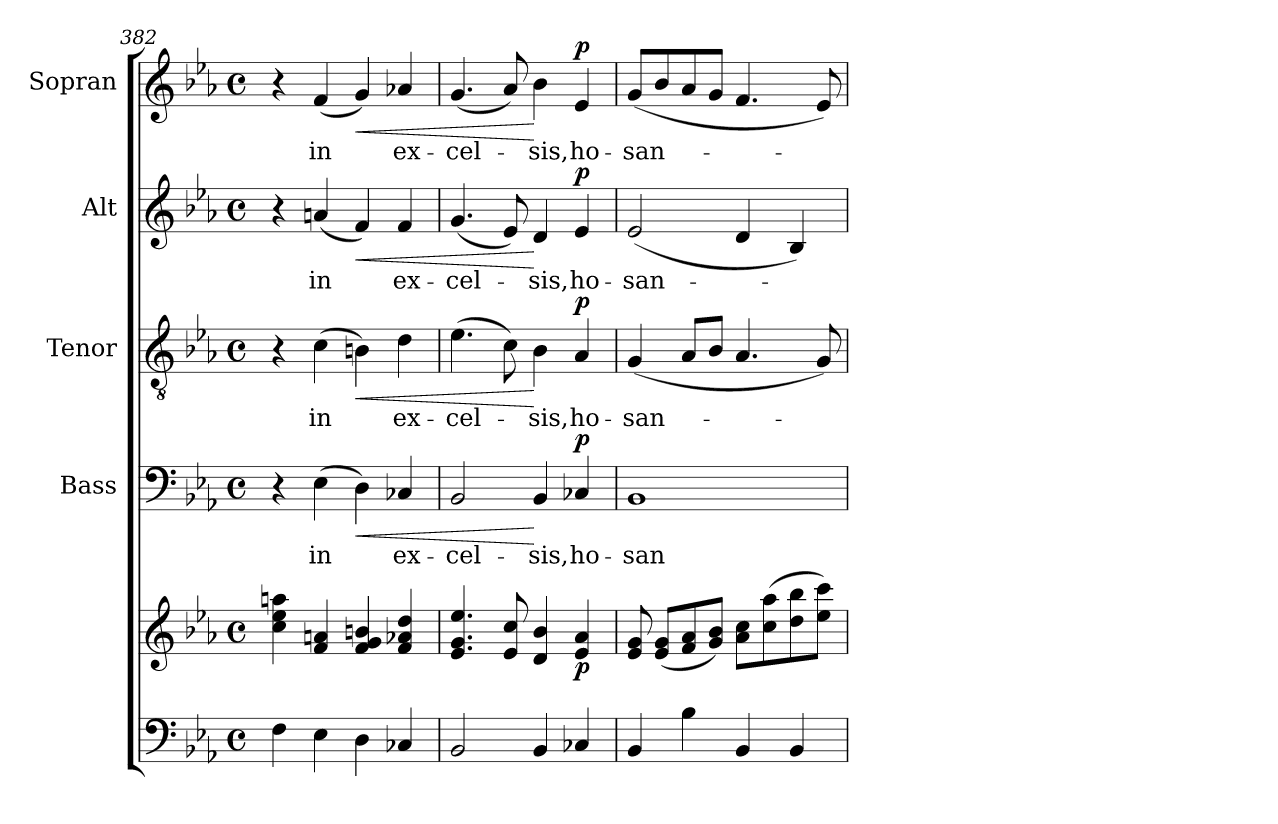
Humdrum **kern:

**kern	**kern	**dynam	**kern	**text	**dynam	**kern	**text	**dynam	**kern	**text	**dynam	**kern	**text	**dynam
*part5	*part5	*part5	*part4	*part4	*part4	*part3	*part3	*part3	*part2	*part2	*part2	*part1	*part1	*part1
*staff6	*staff5	*staff5/6	*staff4	*staff4	*staff4	*staff3	*staff3	*staff3	*staff2	*staff2	*staff2	*staff1	*staff1	*staff1
*	*	*	*I"Bass	*	*	*I"Tenor	*	*	*I"Alt	*	*	*I"Sopran	*	*
*	*	*	*I'B.	*	*	*I'T.	*	*	*I'A.	*	*	*I'S.	*	*
!!LO:LB:g=z
*clefF4	*clefG2	*	*clefF4	*	*	*clefGv2	*	*	*clefG2	*	*	*clefG2	*	*
*k[b-e-a-]	*k[b-e-a-]	*	*k[b-e-a-]	*	*	*k[b-e-a-]	*	*	*k[b-e-a-]	*	*	*k[b-e-a-]	*	*
*E-:	*E-:	*	*E-:	*	*	*E-:	*	*	*E-:	*	*	*E-:	*	*
*M4/4	*M4/4	*	*M4/4	*	*	*M4/4	*	*	*M4/4	*	*	*M4/4	*	*
*met(c)	*met(c)	*	*met(c)	*	*	*met(c)	*	*	*met(c)	*	*	*met(c)	*	*
=382	=382	=382	=382	=382	=382	=382	=382	=382	=382	=382	=382	=382	=382	=382
4F\	4cc\ 4ee-\ 4aan\	.	4r	.	.	4r	.	.	4r	.	.	4r	.	.
!	!	!	!	!LO:LY:b	!	!	!LO:LY:b	!	!	!LO:LY:b	!	!	!LO:LY:b	!
4E-\	4f/ 4an/	.	(>4E-\	in	.	(>4c\	in	.	(<4an/	in	.	(<4f/	in	.
!	!	!	!	!	!LO:HP:b	!	!	!LO:HP:b	!	!	!LO:HP:b	!	!	!LO:HP:b
4D\	4f/ 4g/ 4bn/	.	4D\)	.	<	4Bn\)	.	<	4f/)	.	<	4g/)	.	<
!	!	!	!	!LO:LY:b	!	!	!LO:LY:b	!	!	!LO:LY:b	!	!	!LO:LY:b	!
4C-X/	4f/ 4a-X/ 4dd/	.	4C-X/	ex-	.	4d\	ex-	.	4f/	ex-	.	4a-X/	ex-	.
=383	=383	=383	=383	=383	=383	=383	=383	=383	=383	=383	=383	=383	=383	=383
!	!	!	!	!LO:LY:b	!	!	!LO:LY:b	!	!	!LO:LY:b	!	!	!LO:LY:b	!
2BB-/	4.e-/ 4.g/ 4.ee-/	.	2BB-/	-cel-	.	(>4.e-\	-cel-	.	(<4.g/	-cel-	.	(<4.g/	-cel-	.
.	8e-/ 8cc/	.	.	.	.	8c\)	.	.	8e-/)	.	.	8a-/)	.	.
!	!	!	!	!LO:LY:b	!	!	!LO:LY:b	!	!	!LO:LY:b	!	!	!LO:LY:b	!
4BB-/	4d/ 4b-/	.	4BB-/	-sis,	[	4B-\	-sis,	[	4d/	-sis,	[	4b-\	-sis,	[
!	!	!LO:DY:b	!	!LO:LY:b	!LO:DY:a	!	!LO:LY:b	!LO:DY:a	!	!LO:LY:b	!LO:DY:a	!	!LO:LY:b	!LO:DY:a
4C-X/	4e-/ 4a-/	p	4C-X/	ho-	p	4A-/	ho-	p	4e-/	ho-	p	4e-/	ho-	p
=384	=384	=384	=384	=384	=384	=384	=384	=384	=384	=384	=384	=384	=384	=384
!	!	!	!	!LO:LY:b	!	!	!LO:LY:b	!	!	!LO:LY:b	!	!	!LO:LY:b	!
4BB-/	8e-/ 8g/	.	1BB-	-san-	.	(<4G/	-san-	.	(<2e-/	-san-	.	(<8g/L	-san-	.
.	(<8e-/ 8g/L	.	.	.	.	.	.	.	.	.	.	8b-/	.	.
4B-\	8f/ 8a-/	.	.	.	.	8A-/L	.	.	.	.	.	8a-/	.	.
.	8g/ 8b-/J)	.	.	.	.	8B-/J	.	.	.	.	.	8g/J	.	.
4BB-/	8a-\ 8cc\L	.	.	.	.	4.A-/	.	.	4d/	.	.	4.f/	.	.
.	(>8cc\ 8aa-\	.	.	.	.	.	.	.	.	.	.	.	.	.
4BB-/	8dd\ 8bb-\	.	.	.	.	.	.	.	4B-/)	.	.	.	.	.
.	8ee-\ 8ccc\J)	.	.	.	.	8G/)	.	.	.	.	.	8e-/)	.	.
=	=	=	=	=	=	=	=	=	=	=	=	=	=	=
*-	*-	*-	*-	*-	*-	*-	*-	*-	*-	*-	*-	*-	*-	*-
